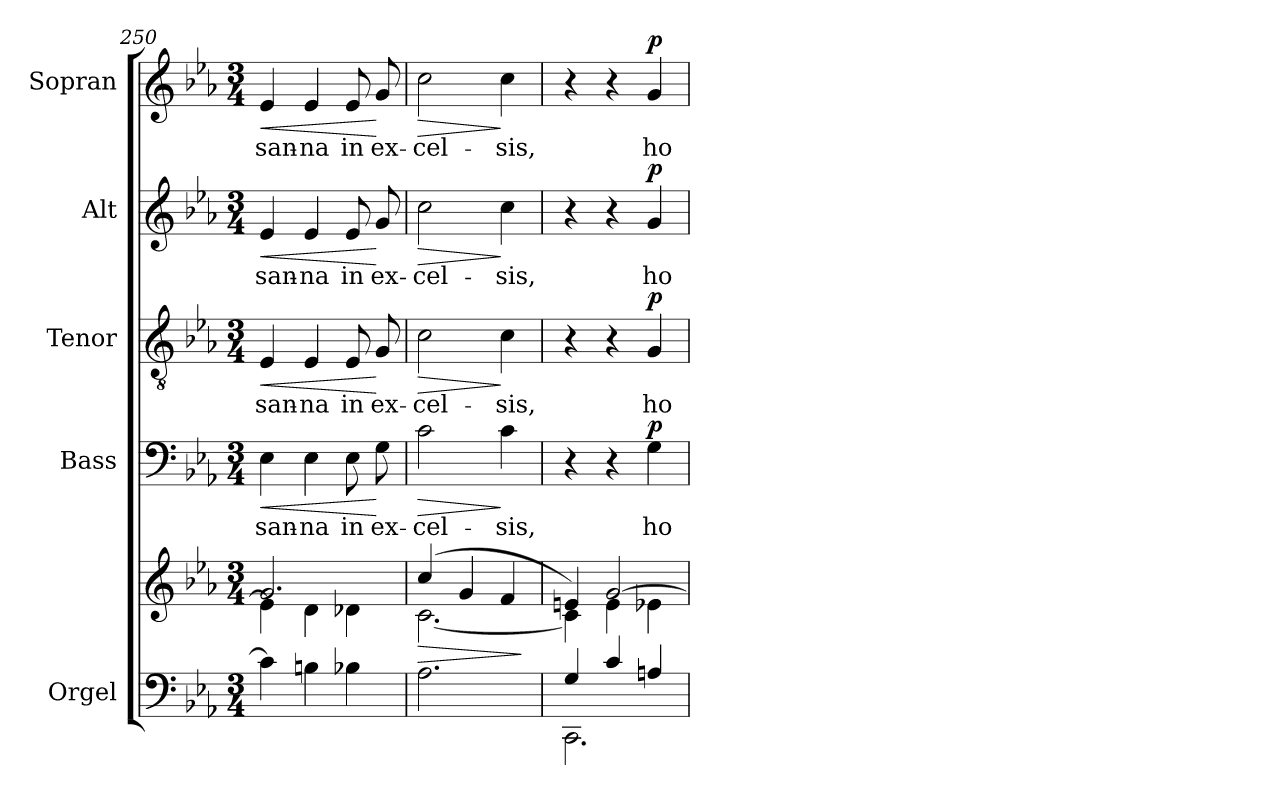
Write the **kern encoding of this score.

**kern	**kern	**dynam	**kern	**text	**dynam	**kern	**text	**dynam	**kern	**text	**dynam	**kern	**text	**dynam
*part5	*part5	*part5	*part4	*part4	*part4	*part3	*part3	*part3	*part2	*part2	*part2	*part1	*part1	*part1
*staff6	*staff5	*staff5/6	*staff4	*staff4	*staff4	*staff3	*staff3	*staff3	*staff2	*staff2	*staff2	*staff1	*staff1	*staff1
*I"Orgel	*	*	*I"Bass	*	*	*I"Tenor	*	*	*I"Alt	*	*	*I"Sopran	*	*
*I'Org.	*	*	*I'B.	*	*	*I'T.	*	*	*I'A.	*	*	*I'S.	*	*
*clefF4	*clefG2	*	*clefF4	*	*	*clefGv2	*	*	*clefG2	*	*	*clefG2	*	*
*k[b-e-a-]	*k[b-e-a-]	*	*k[b-e-a-]	*	*	*k[b-e-a-]	*	*	*k[b-e-a-]	*	*	*k[b-e-a-]	*	*
*E-:	*E-:	*	*E-:	*	*	*E-:	*	*	*E-:	*	*	*E-:	*	*
*M3/4	*M3/4	*	*M3/4	*	*	*M3/4	*	*	*M3/4	*	*	*M3/4	*	*
=250	=250	=250	=250	=250	=250	=250	=250	=250	=250	=250	=250	=250	=250	=250
*	*^	*	*	*	*	*	*	*	*	*	*	*	*	*
!	!	!	!	!	!LO:LY:b	!LO:HP:b	!	!LO:LY:b	!LO:HP:b	!	!LO:LY:b	!LO:HP:b	!	!LO:LY:b	!LO:HP:b
4c\]	2.g/	4e-\]	.	4E-\	-san-	<	4E-/	-san-	<	4e-/	-san-	<	4e-/	-san-	<
!	!	!	!	!	!LO:LY:b	!	!	!LO:LY:b	!	!	!LO:LY:b	!	!	!LO:LY:b	!
4Bn\	.	4d\	.	4E-\	-na	.	4E-/	-na	.	4e-/	-na	.	4e-/	-na	.
!	!	!	!	!	!LO:LY:b	!	!	!LO:LY:b	!	!	!LO:LY:b	!	!	!LO:LY:b	!
4B-X\	.	4d-X\	.	8E-\	in	.	8E-/	in	.	8e-/	in	.	8e-/	in	.
!	!	!	!	!	!LO:LY:b	!	!	!LO:LY:b	!	!	!LO:LY:b	!	!	!LO:LY:b	!
.	.	.	.	8G\	ex-	[	8G/	ex-	[	8g/	ex-	[	8g/	ex-	[
=251	=251	=251	=251	=251	=251	=251	=251	=251	=251	=251	=251	=251	=251	=251	=251
!	!	!	!LO:HP:b	!	!LO:LY:b	!LO:HP:b	!	!LO:LY:b	!LO:HP:b	!	!LO:LY:b	!LO:HP:b	!	!LO:LY:b	!LO:HP:b
2.A-\	(4cc/	[<2.c\	>	2c\	-cel-	>	2c\	-cel-	>	2cc\	-cel-	>	2cc\	-cel-	>
.	4g/	.	.	.	.	.	.	.	.	.	.	.	.	.	.
!	!	!	!	!	!LO:LY:b	!	!	!LO:LY:b	!	!	!LO:LY:b	!	!	!LO:LY:b	!
.	4f/	.	.	4c\	-sis,	]	4c\	-sis,	]	4cc\	-sis,	]	4cc\	-sis,	]
*	*v	*v	*	*	*	*	*	*	*	*	*	*	*	*	*
.	.	]	.	.	.	.	.	.	.	.	.	.	.	.
=252	=252	=252	=252	=252	=252	=252	=252	=252	=252	=252	=252	=252	=252	=252
*^	*^	*	*	*	*	*	*	*	*	*	*	*	*	*
4G/	2.CC\	4en/)	4c\]	.	4r	.	.	4r	.	.	4r	.	.	4r	.	.
4c/	.	[>2g/	4e\	.	4r	.	.	4r	.	.	4r	.	.	4r	.	.
!	!	!	!	!	!	!LO:LY:b	!LO:DY:a	!	!LO:LY:b	!LO:DY:a	!	!LO:LY:b	!LO:DY:a	!	!LO:LY:b	!LO:DY:a
4An/	.	.	4e-X\	.	4G\	ho-	p	4G/	ho-	p	4g/	ho-	p	4g/	ho-	p
*v	*v	*	*	*	*	*	*	*	*	*	*	*	*	*	*	*
*	*v	*v	*	*	*	*	*	*	*	*	*	*	*	*	*
=	=	=	=	=	=	=	=	=	=	=	=	=	=	=
*-	*-	*-	*-	*-	*-	*-	*-	*-	*-	*-	*-	*-	*-	*-
